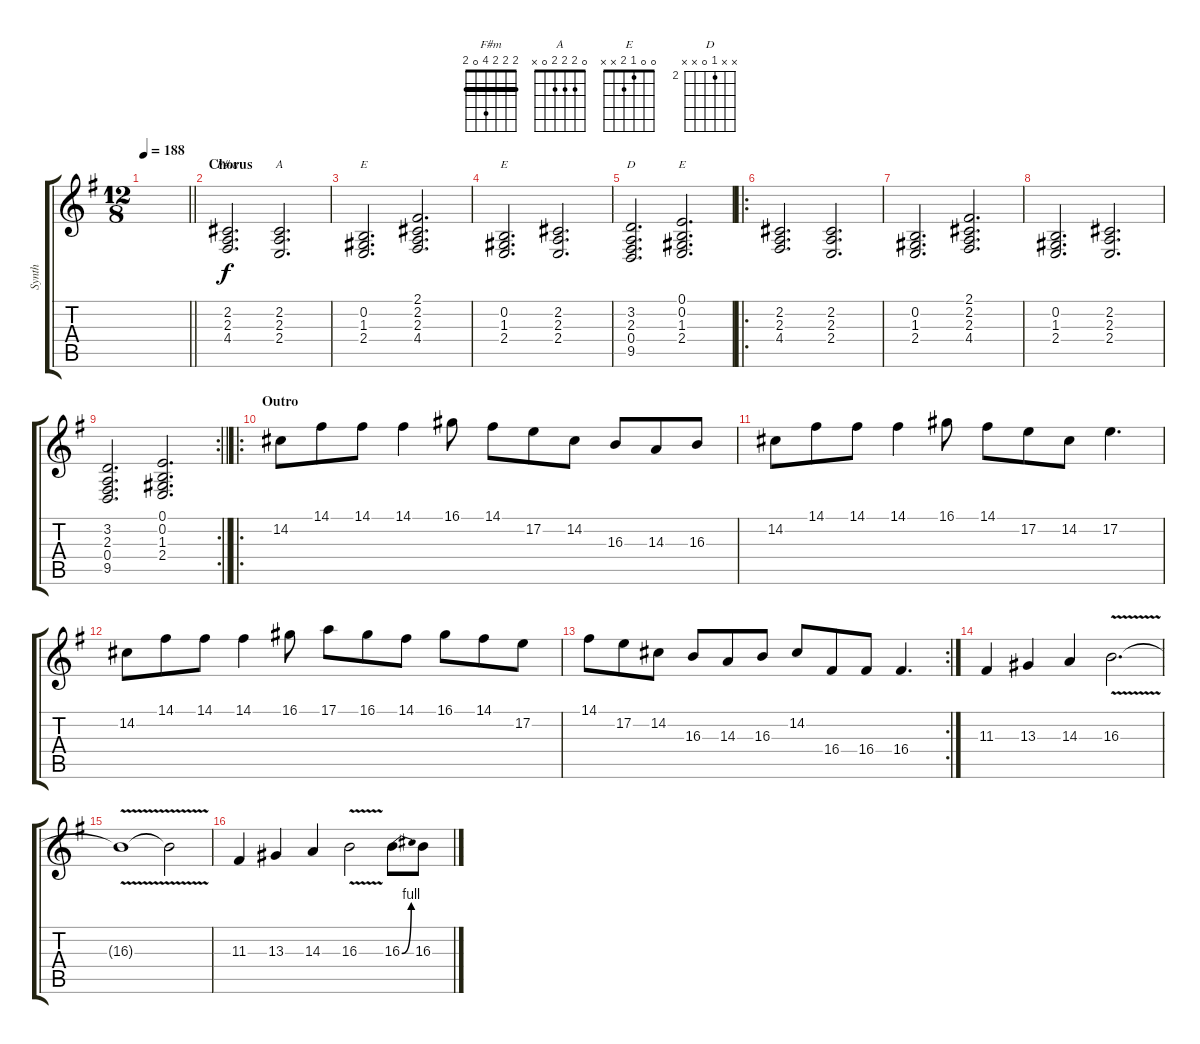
\track ("Synth" "Synth") {instrument lead2sawtooth}
\staff {score tabs}
\tuning (E4 B3 G3 D3 A2 E2) {hide}
\chord ("F#m" 2 2 2 4 0 2) {barre 2}
\chord ("A" 0 2 2 2 0 x)
\chord ("E" x 0 1 2 x x)
\chord ("E" 0 0 1 2 2 0)
\chord ("D" x x 2 0 x x) {firstfret 2}
\chord ("E" 0 0 1 2 x x)
\ts (12 8)
\tempo 188
\clef g2
\barLineRight lightlight
\ks g
|
\section ("" "Chorus")
(2.2 2.3 4.4).2{d ch "F#m"} (2.2 2.3 2.4).2{d ch "A"} |
(0.2 1.3 2.4).2{d ch "E"} (2.1 2.2 2.3 4.4).2{d} |
(0.2 1.3 2.4).2{d ch "E"} (2.2 2.3 2.4).2{d} |
(3.2 2.3 0.4 9.5).2{d ch "D"} (0.1 0.2 1.3 2.4).2{d ch "E"} |
\ro
(2.2 2.3 4.4).2{d} (2.2 2.3 2.4).2{d} |
(0.2 1.3 2.4).2{d} (2.1 2.2 2.3 4.4).2{d} |
(0.2 1.3 2.4).2{d} (2.2 2.3 2.4).2{d} |
\rc 2
\barLineRight lightlight
(3.2 2.3 0.4 9.5).2{d} (0.1 0.2 1.3 2.4).2{d} |
\ro
\section ("" "Outro")
14.2.8 14.1.8 14.1.8 14.1.4 16.1.8 14.1.8 17.2.8 14.2.8 16.3.8 14.3.8 16.3.8 |
14.2.8 14.1.8 14.1.8 14.1.4 16.1.8 14.1.8 17.2.8 14.2.8 17.2.4{d} |
14.2.8 14.1.8 14.1.8 14.1.4 16.1.8 17.1.8 16.1.8 14.1.8 16.1.8 14.1.8 17.2.8 |
\rc 2
14.1.8 17.2.8 14.2.8 16.3.8 14.3.8 16.3.8 14.2.8 16.4.8 16.4.8 16.4.4{d} |
11.3.4 13.3.4 14.3.4 16.3{v}.2{d} |
16.3{v t}.1 16.3{t}.2 |
11.3.4 13.3.4 14.3.4 16.3{v}.2 16.3{be (bend 0 0 60 4)}.8 16.3.8
